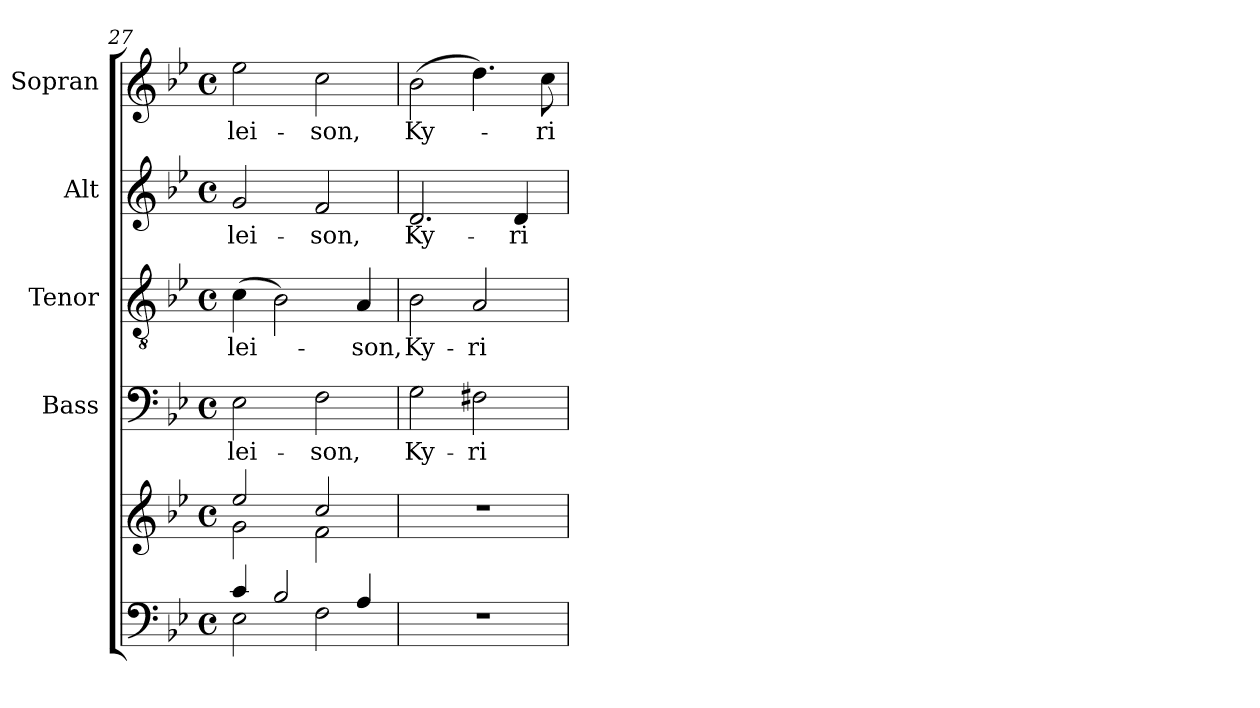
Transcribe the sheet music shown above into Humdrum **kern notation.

**kern	**kern	**kern	**text	**kern	**text	**kern	**text	**kern	**text
*part5	*part5	*part4	*part4	*part3	*part3	*part2	*part2	*part1	*part1
*staff6	*staff5	*staff4	*staff4	*staff3	*staff3	*staff2	*staff2	*staff1	*staff1
*	*	*I"Bass	*	*I"Tenor	*	*I"Alt	*	*I"Sopran	*
*	*	*I'B.	*	*I'T.	*	*I'A.	*	*I'S.	*
*clefF4	*clefG2	*clefF4	*	*clefGv2	*	*clefG2	*	*clefG2	*
*k[b-e-]	*k[b-e-]	*k[b-e-]	*	*k[b-e-]	*	*k[b-e-]	*	*k[b-e-]	*
*B-:	*B-:	*B-:	*	*B-:	*	*B-:	*	*B-:	*
*M4/4	*M4/4	*M4/4	*	*M4/4	*	*M4/4	*	*M4/4	*
*met(c)	*met(c)	*met(c)	*	*met(c)	*	*met(c)	*	*met(c)	*
=27	=27	=27	=27	=27	=27	=27	=27	=27	=27
*^	*^	*	*	*	*	*	*	*	*
!	!	!	!	!	!LO:LY:b	!	!LO:LY:b	!	!LO:LY:b	!	!LO:LY:b
4c/	2E-\	2ee-/	2g\	2E-\	-lei-	(>4c\	-lei-	2g/	-lei-	2ee-\	-lei-
2B-/	.	.	.	.	.	2B-\)	.	.	.	.	.
!	!	!	!	!	!LO:LY:b	!	!	!	!LO:LY:b	!	!LO:LY:b
.	2F\	2cc/	2f\	2F\	-son,	.	.	2f/	-son,	2cc\	-son,
!	!	!	!	!	!	!	!LO:LY:b	!	!	!	!
4A/	.	.	.	.	.	4A/	-son,	.	.	.	.
*v	*v	*	*	*	*	*	*	*	*	*	*
*	*v	*v	*	*	*	*	*	*	*	*
=28	=28	=28	=28	=28	=28	=28	=28	=28	=28
!	!	!	!LO:LY:b	!	!LO:LY:b	!	!LO:LY:b	!	!LO:LY:b
1r	1r	2G\	Ky-	2B-\	Ky-	2.d/	Ky-	(>2b-\	Ky-
!	!	!	!LO:LY:b	!	!LO:LY:b	!	!	!	!
.	.	2F#X\	-ri-	2A/	-ri-	.	.	4.dd\)	.
!	!	!	!	!	!	!	!LO:LY:b	!	!
.	.	.	.	.	.	4d/	-ri-	.	.
!	!	!	!	!	!	!	!	!	!LO:LY:b
.	.	.	.	.	.	.	.	8cc\	-ri-
=	=	=	=	=	=	=	=	=	=
*-	*-	*-	*-	*-	*-	*-	*-	*-	*-
